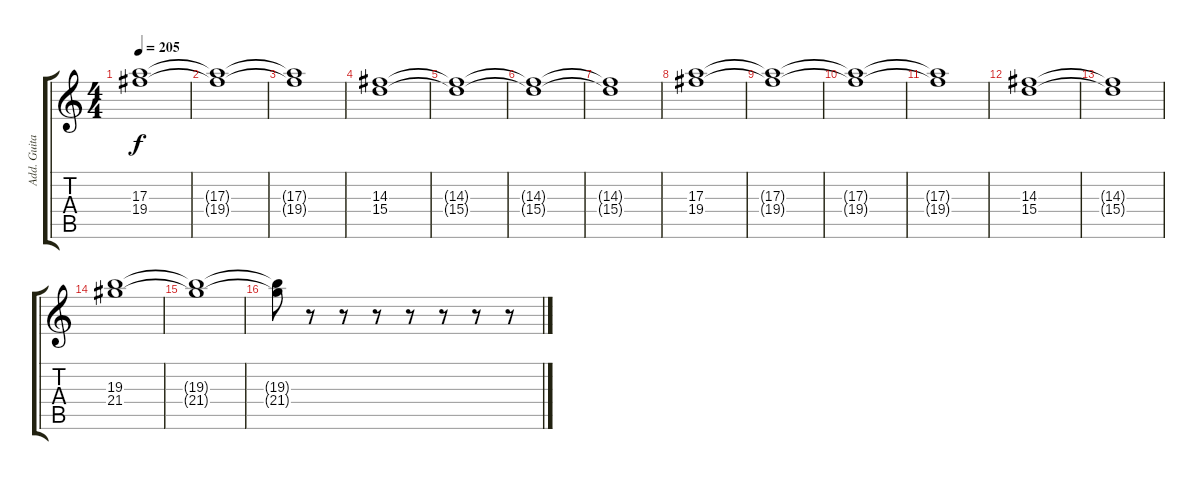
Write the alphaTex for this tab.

\track ("Add. Guitars" "Add. Guita") {instrument overdrivenguitar}
\staff {score tabs}
\tuning (Db4 Ab3 E3 B2 Gb2 B1) {hide}
\ts (4 4)
\tempo 205
\clef g2
\ks c
(17.3{t} 19.4{t}).1{dy f} |
(17.3{t} 19.4{t}).1 |
(17.3{t} 19.4{t}).1 |
(14.3 15.4).1 |
(14.3{t} 15.4{t}).1 |
(14.3{t} 15.4{t}).1 |
(14.3{t} 15.4{t}).1 |
(17.3 19.4).1 |
(17.3{t} 19.4{t}).1 |
(17.3{t} 19.4{t}).1 |
(17.3{t} 19.4{t}).1 |
(14.3 15.4).1 |
(14.3{t} 15.4{t}).1 |
(19.3 21.4).1 |
(19.3{t} 21.4{t}).1 |
(19.3{t} 21.4{t}).8 r.8 r.8 r.8 r.8 r.8 r.8 r.8
